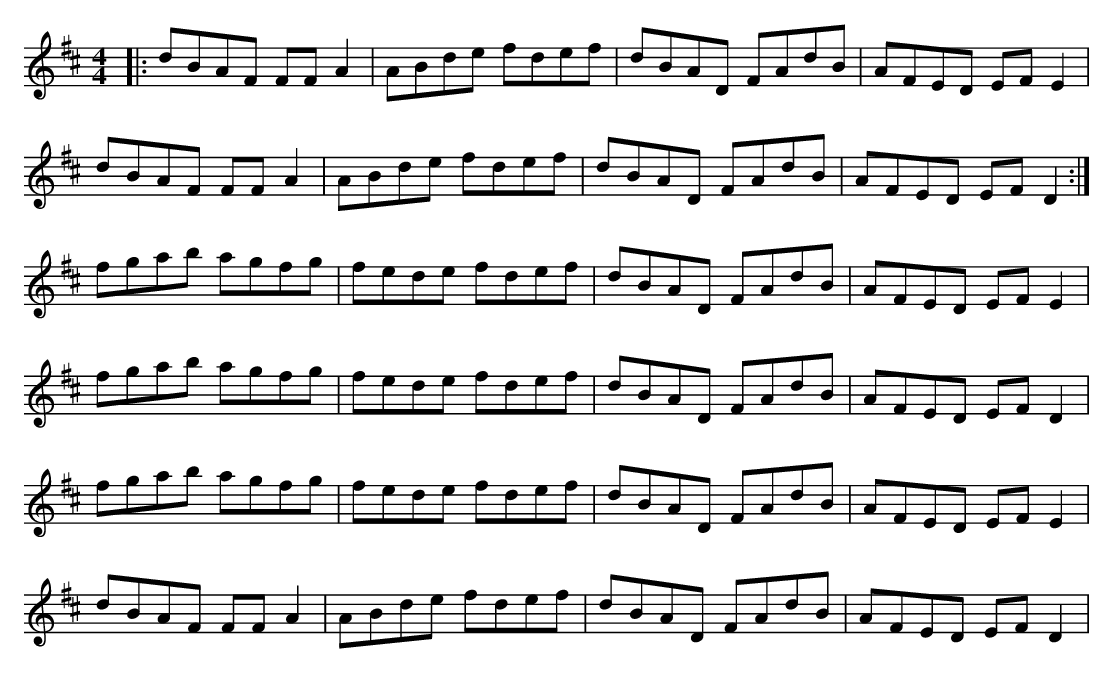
X:1
M:4/4
K:D
|:dBAF FF A2|ABde fdef|dBAD FAdB|AFED EF E2|
dBAF FF A2|ABde fdef|dBAD FAdB|AFED EF D2:|
fgab agfg|fede fdef|dBAD FAdB|AFED EF E2|
fgab agfg|fede fdef|dBAD FAdB|AFED EF D2|
fgab agfg|fede fdef|dBAD FAdB|AFED EF E2|
dBAF FF A2|ABde fdef|dBAD FAdB|AFED EF D2|
